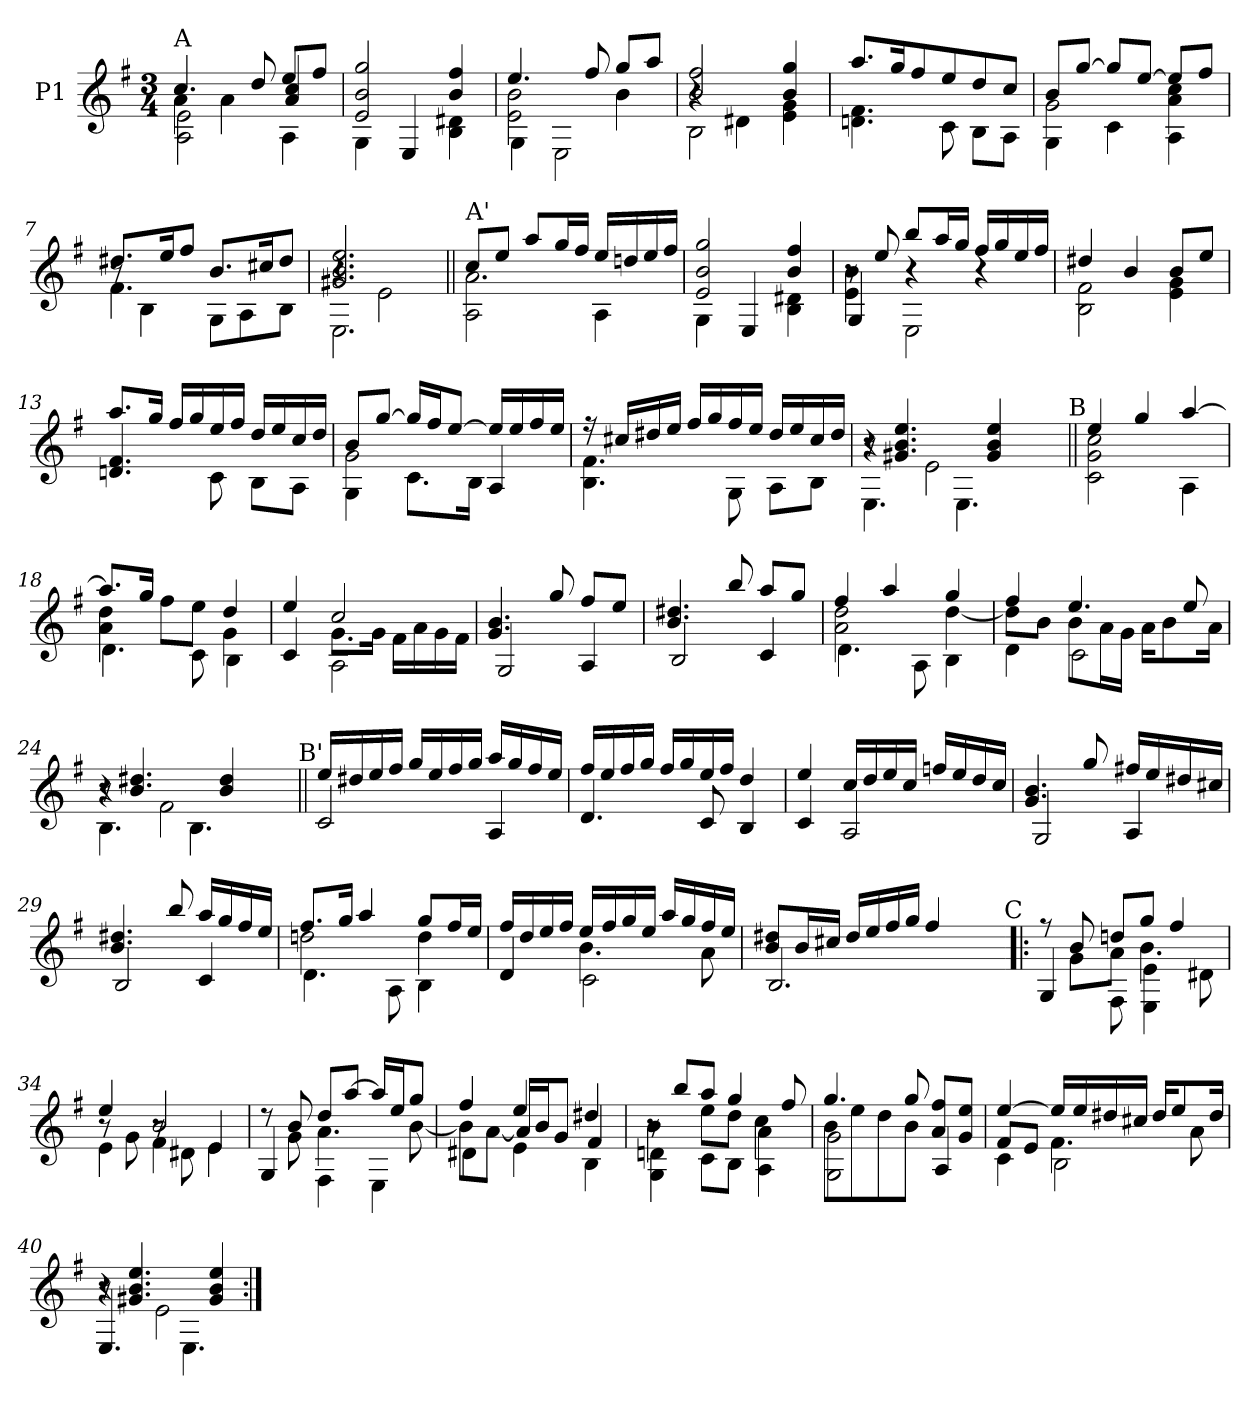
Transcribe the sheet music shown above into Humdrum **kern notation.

**kern
*part1
*staff1
*I"P1
!!LO:PB:g=z
*clefG2
*ITrd7c12
*k[f#]
*e:
*M3/4
*MM76
=1
*^
*	*^
!LO:TX:a:t=A	!	!
4.ci/	4Ai\	2AAi\ 2Ei
.	4Ai\	.
8di/	.	.
8ei/L	4Ai/ 4ci	4AAi\
8f#i/J	.	.
*	*v	*v
=2	=2
2Ei/ 2Bi 2gi	4GGi\
.	4EEi/
4Bi/ 4f#i	4BBi\ 4D#Xi
=3	=3
*	*^
4.ei/	2Ei\ 2Bi	4GGi\
.	.	2EEi\
8f#i/	.	.
8gi/L	4Bi\	.
8ai/J	.	.
=4	=4	=4
2Bi/ 2f#i	4r	2BBi\
.	4D#Xi\	.
4Bi/ 4gi	4Ei\ 4Gi	4ryy
*	*v	*v
=5	=5
8.ai/L	4.Dni\ 4.F#i
16gi/k	.
8f#i/	.
8ei/	8Ci\
8di/	8BBi\L
8ci/J	8AAi\J
=6	=6
*	*^
8Bi/L	2Gi\	4GGi\
[8gi/J	.	.
8gi/L]	.	4Ci\
[8ei/J	.	.
8ei/L]	4Ai\ 4ci	4AAi\
8f#i/J	.	.
!!LO:LB:g=z	!!	!!
=7	=7	=7
8.d#Xi/L	4.F#i\	8r
.	.	4BBi\
16ei/k	.	.
8f#i/J	.	.
8.Bi/L	4.ryy	8GGi\L
.	.	8AAi\
16c#Xi/k	.	.
8d#i/J	.	8BBi\J
=8	=8	=8
2.G#Xi/ 2.Bi 2.ei	4r	2.EEi\
.	2Ei\	.
=9||	=9||	=9||
!LO:TX:a:t=A'	!	!
8ci/L	2.Ai\	2AAi\
8ei/J	.	.
8ai/L	.	.
16gi/L	.	.
16f#i/JJ	.	.
16ei/LL	.	4AAi\
16dni/	.	.
16ei/	.	.
16f#i/JJ	.	.
*	*v	*v
=10	=10
2Ei/ 2Bi 2gi	4GGi\
.	4EEi/
4Bi/ 4f#i	4BBi\ 4D#Xi
=11	=11
*^	*^
8r	4Ei\ 4Bi	2.ryy	4GGi/
8ei/	.	.	.
8bi/L	4r	.	2EEi\
16ai/L	.	.	.
16gi/JJ	.	.	.
16f#i/LL	4r	.	.
16gi/	.	.	.
16ei/	.	.	.
16f#i/JJ	.	.	.
*	*v	*v	*v
=12	=12
4d#Xi/	2BBi\ 2F#i
4Bi/	.
8Bi/L	4Ei\ 4Gi
8ei/J	.
!!LO:LB:g=z	!!
=13	=13
8.ai/L	4.Dni/ 4.F#i
16gi/Jk	.
16f#i/LL	.
16gi/	.
16ei/	8Ci\
16f#i/JJ	.
16di/LL	8BBi\L
16ei/	.
16ci/	8AAi\J
16di/JJ	.
=14	=14
*	*^
8Bi/L	2Gi\	4GGi\
[8gi/J	.	.
16gi/LL]	.	8.Ci\L
16f#i/J	.	.
[8ei/J	.	.
.	.	16BBi\Jk
16ei/LL]	4ryy	4AAi/
16ei/	.	.
16f#i/	.	.
16ei/JJ	.	.
*	*v	*v
=15	=15
16r	4.BBi\ 4.F#i
16c#Xi/LL	.
16d#Xi/	.
16ei/JJ	.
16f#i/LL	.
16gi/	.
16f#i/	8GGi\
16ei/JJ	.
16d#i/LL	8AAi\L
16ei/	.
16c#i/	8BBi\J
16d#i/JJ	.
=16	=16
*^	*^
8r	4r	4.EEi\	2ryy
4.G#Xi/ 4.Bi 4.ei	.	.	.
.	2Ei\	.	.
.	.	4.EEi\	.
4G#i/ 4Bi 4ei	.	.	8ryy
.	.	.	16ryy
.	.	.	32ryy
.	.	.	64ryy
.	.	.	128...ryy
!	!	!	!LO:TX:a:t=B
.	.	.	1024ryy
*	*v	*v	*v
=17||	=17||
4ei/	2Ci\ 2Gi 2ci
4gi/	.
[4ai/	4AAi\
!!LO:LB:g=z	!!
=18	=18
*	*^
8.ai/L]	4Ai\ 4di	4.Di\
16gi/Jk	.	.
8f#i\L	4ryy	.
8ei\J	.	8Ci\
4di/	4Gi\	4BBi\
=19	=19	=19
4ei/	4ryy	4Ci/
2ci/	8.Gi\L	2AAi\
.	16Gi\Jk	.
.	16F#i\LL	.
.	16Ai\	.
.	16Gi\	.
.	16F#i\JJ	.
*	*v	*v
=20	=20
4.Gi/ 4.Bi	2GGi/
8gi/	.
8f#i/L	4AAi/
8ei/J	.
=21	=21
4.Bi/ 4.d#Xi	2BBi/
8bi/	.
8ai/L	4Ci/
8gi/J	.
=22	=22
*	*^
4f#i/	2Ai\ 2di	4.Di\
4ai/	.	.
.	.	8AAi\
4gi/	[4di\	4BBi\
=23	=23	=23
4f#i/	8di\L]	4Di\
.	8Bi\J	.
4.ei/	8Bi\L	2Ci\
.	16Ai\L	.
.	16Gi\JJ	.
.	16Ai\KL	.
.	8Bi\	.
8ei/	.	.
.	16Ai\Jk	.
!!LO:LB:g=z	!!	!!
=24	=24	=24
*	*	*^
8r	4r	4.BBi\	2ryy
4.Bi/ 4.d#Xi	.	.	.
.	2F#i\	.	.
.	.	4.BBi\	.
4Bi/ 4d#i	.	.	8ryy
.	.	.	16ryy
.	.	.	32ryy
.	.	.	64ryy
.	.	.	128...ryy
!	!	!	!LO:TX:a:t=B'
.	.	.	1024ryy
*	*v	*v	*v
=25||	=25||
16ei/LL	2Ci/
16d#Xi/	.
16ei/	.
16f#i/JJ	.
16gi/LL	.
16ei/	.
16f#i/	.
16gi/JJ	.
16ai/LL	4AAi/
16gi/	.
16f#i/	.
16ei/JJ	.
=26	=26
16f#i/LL	4.Di/
16ei/	.
16f#i/	.
16gi/JJ	.
16f#i/LL	.
16gi/	.
16ei/	8Ci/
16f#i/JJ	.
4di/	4BBi/
=27	=27
4ei/	4Ci/
16ci/LL	2AAi/
16di/	.
16ei/	.
16ci/JJ	.
16fni/LL	.
16ei/	.
16di/	.
16ci/JJ	.
=28	=28
4.Gi/ 4.Bi	2GGi/
8gi/	.
16f#Xi/LL	4AAi/
16ei/	.
16d#Xi/	.
16c#Xi/JJ	.
!!LO:LB:g=z	!!
=29	=29
4.Bi/ 4.d#Xi	2BBi/
8bi/	.
16ai/LL	4Ci/
16gi/	.
16f#i/	.
16ei/JJ	.
=30	=30
*	*^
8.f#i/L	2dni\	4.Di\
16gi/Jk	.	.
4ai/	.	.
.	.	8AAi\
8gi/L	4di\	4BBi\
16f#i/L	.	.
16ei/JJ	.	.
=31	=31	=31
16f#i/LL	4ryy	4Di/
16di/	.	.
16ei/	.	.
16f#i/JJ	.	.
16ei/LL	4.Bi\	2Ci\
16f#i/	.	.
16gi/	.	.
16ei/JJ	.	.
16ai/LL	.	.
16gi/	.	.
16f#i/	8Ai\	.
16ei/JJ	.	.
=32	=32	=32
8Bi/ 8d#XiL	2.BBi/	2ryy
16Bi/L	.	.
16c#Xi/JJ	.	.
16d#i/LL	.	.
16ei/	.	.
16f#i/	.	.
16gi/JJ	.	.
4f#i/	.	8ryy
.	.	16ryy
.	.	32ryy
.	.	64ryy
.	.	128...ryy
!	!	!LO:TX:a:t=C
.	.	1024ryy
=33!|:	=33!|:	=33!|:
8r	8ryy	4GGi/
8Bi/	8Gi\L	.
8dni/L	8Ai\J	8FF#i\
8gi/J	4.Bi\	4EEi\ 4Ei
4f#i/	.	.
.	.	8D#Xi\
!!LO:LB:g=z	!!	!!
=34	=34	=34
4ei/	8r	4Ei\
.	8Gi\	.
2Bi/	4F#i\	8r
.	.	8D#Xi\
.	4Ei/	4Ei\
=35	=35	=35
8r	8ryy	4GGi/
8Bi/	8Gi\	.
8di/L	4.Ai\	4FF#i\
[8ai/J	.	.
16ai/LL]	.	4EEi\
16ei/J	.	.
8gi/J	[8Bi\	.
=36	=36	=36
4f#i/	8Bi\L]	4D#Xi\
.	[8Ai\J	.
4ei/	16Ai/LL]	4Ei\
.	16Bi/J	.
.	8Gi/J	.
4d#Xi/	4F#i/	4BBi\
=37	=37	=37
8r	4Bi\	4GGi\ 4Dni
8bi/L	.	.
8ai/J	8ei\L	8Ci\L
4gi/	8di\J	8BBi\J
.	4ci\	4AAi\ 4Ai
8f#i/	.	.
!!LO:LB:g=z	!!	!!
=38	=38	=38
4.gi/	8Bi\L	2GGi\ 2Gi
.	8ei\	.
.	8di\	.
8gi/	8Bi\J	.
8Ai/ 8f#iL	4ryy	4AAi/
8Gi/ 8eiJ	.	.
=39	=39	=39
[4ei/	8F#i/L	4Ci\
.	8Ei/J	.
16ei/LL]	4.F#i\	2BBi\
16ei/	.	.
16d#Xi/	.	.
16c#Xi/JJ	.	.
16d#i/KL	.	.
8ei/	.	.
.	8Ai\	.
16d#i/Jk	.	.
=40	=40	=40
*	*	*^
8r	4r	4ryy	4.EEi/
4.G#Xi/ 4.Bi 4.ei	.	.	.
.	2Ei\	2ryy	.
.	.	.	4.EEi\
4G#i/ 4Bi 4ei	.	.	.
*v	*v	*v	*v
=:|!
*-
